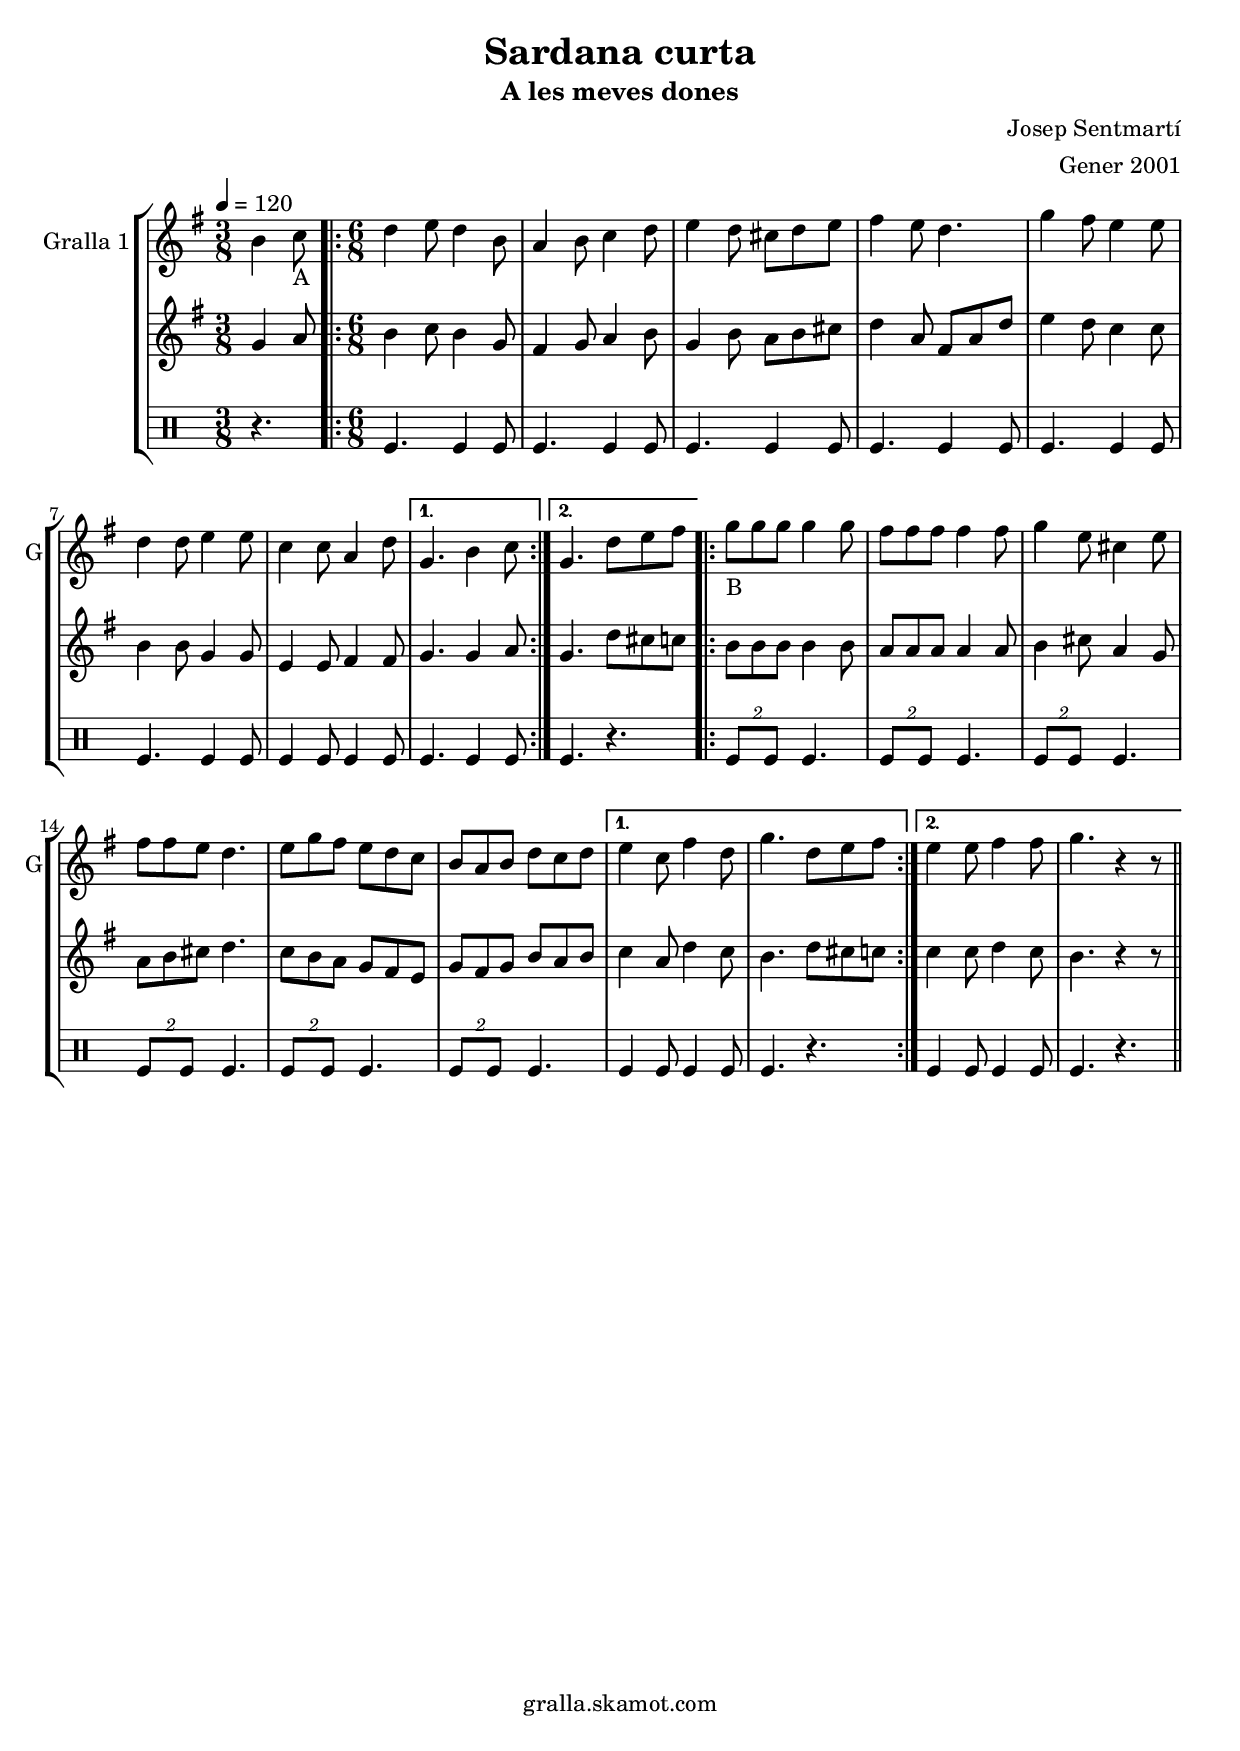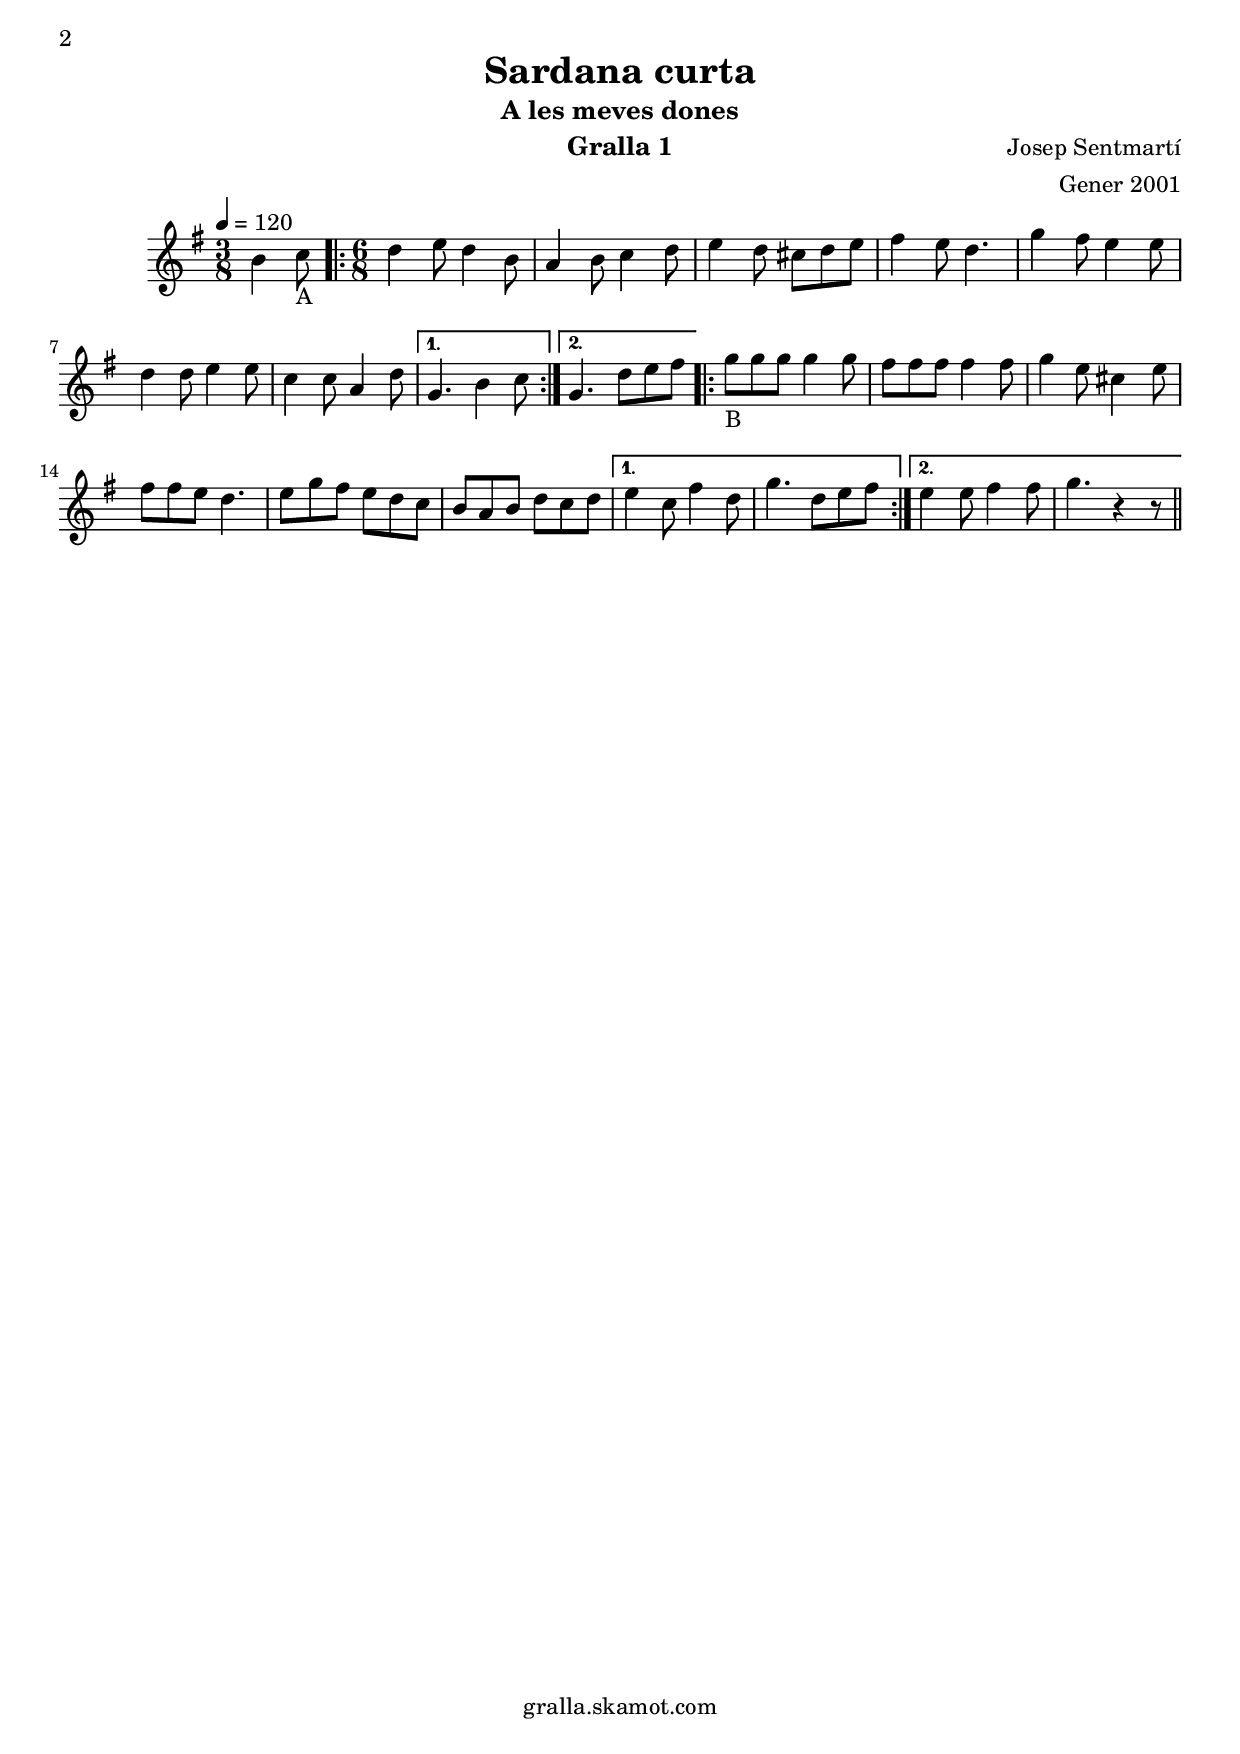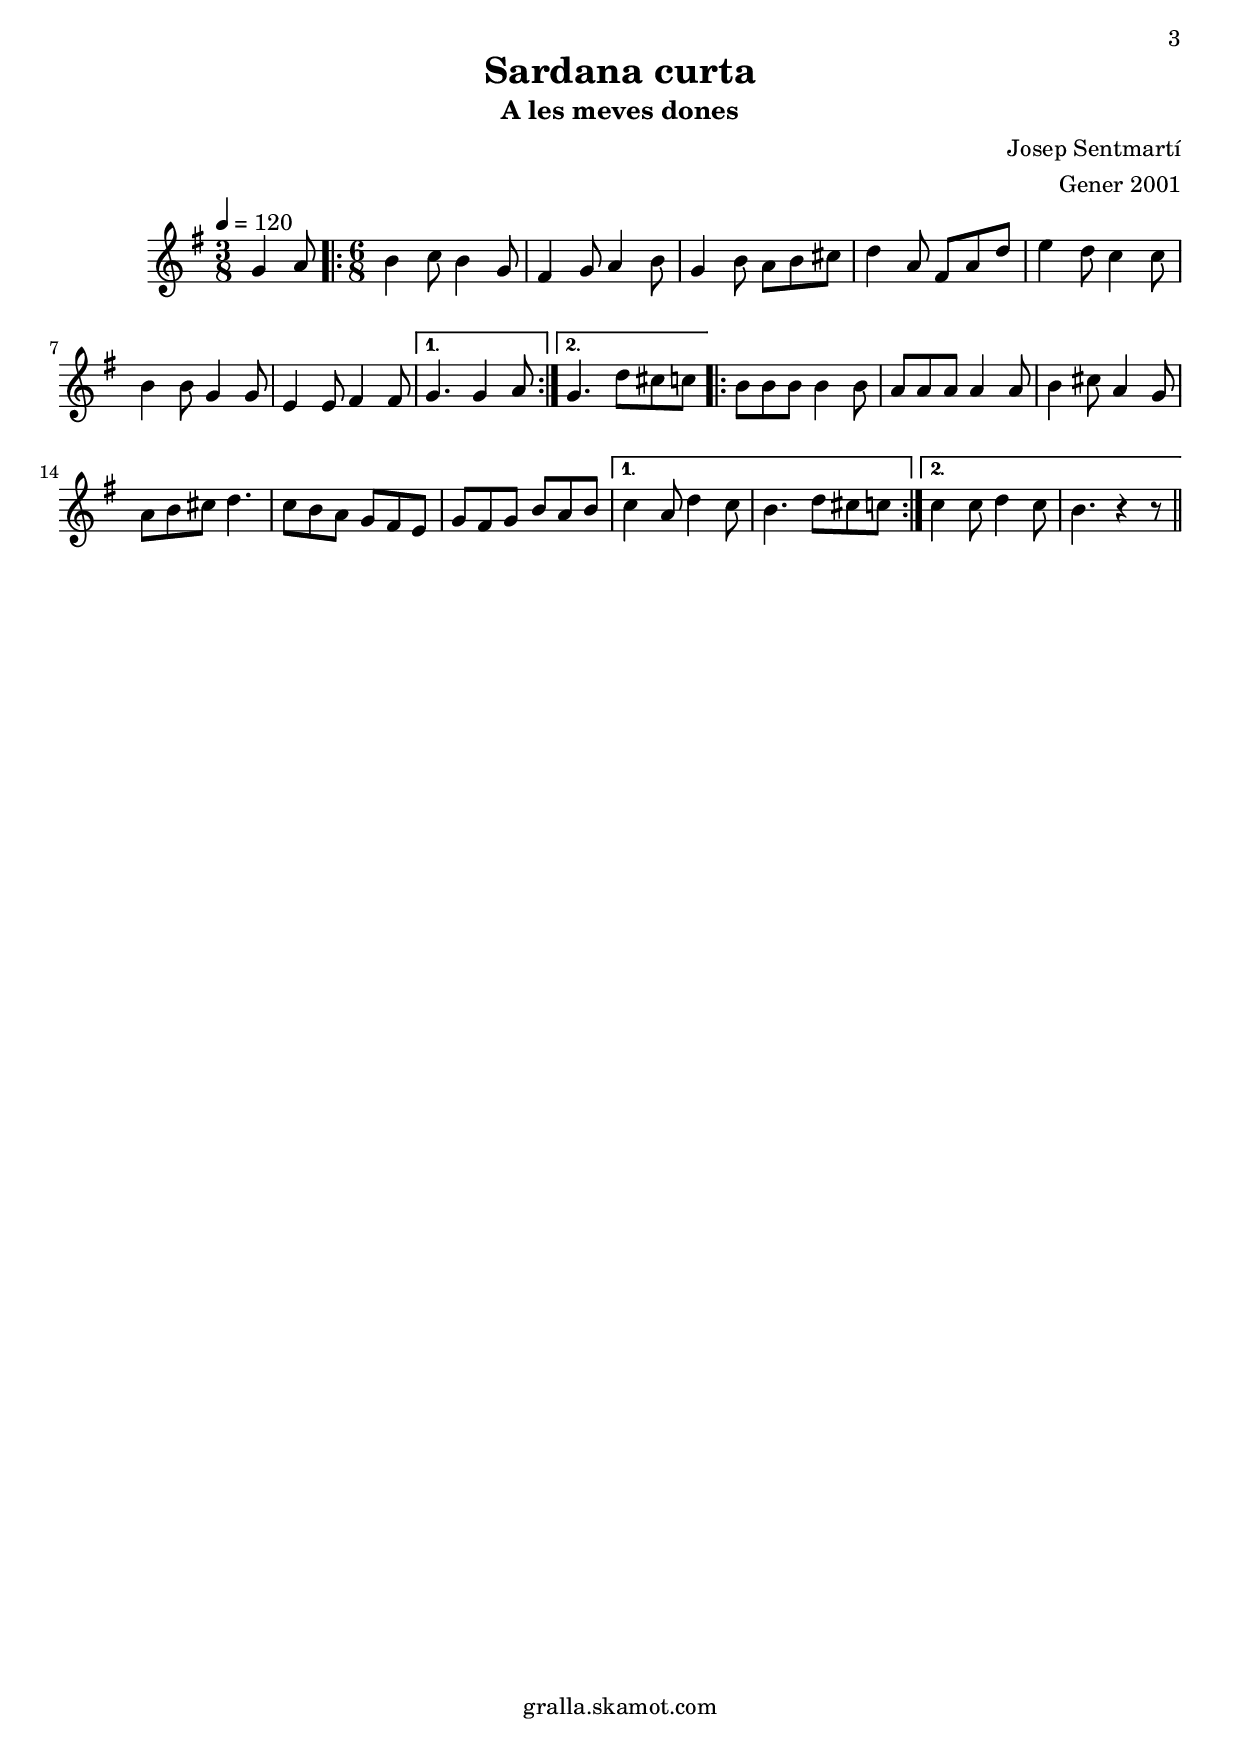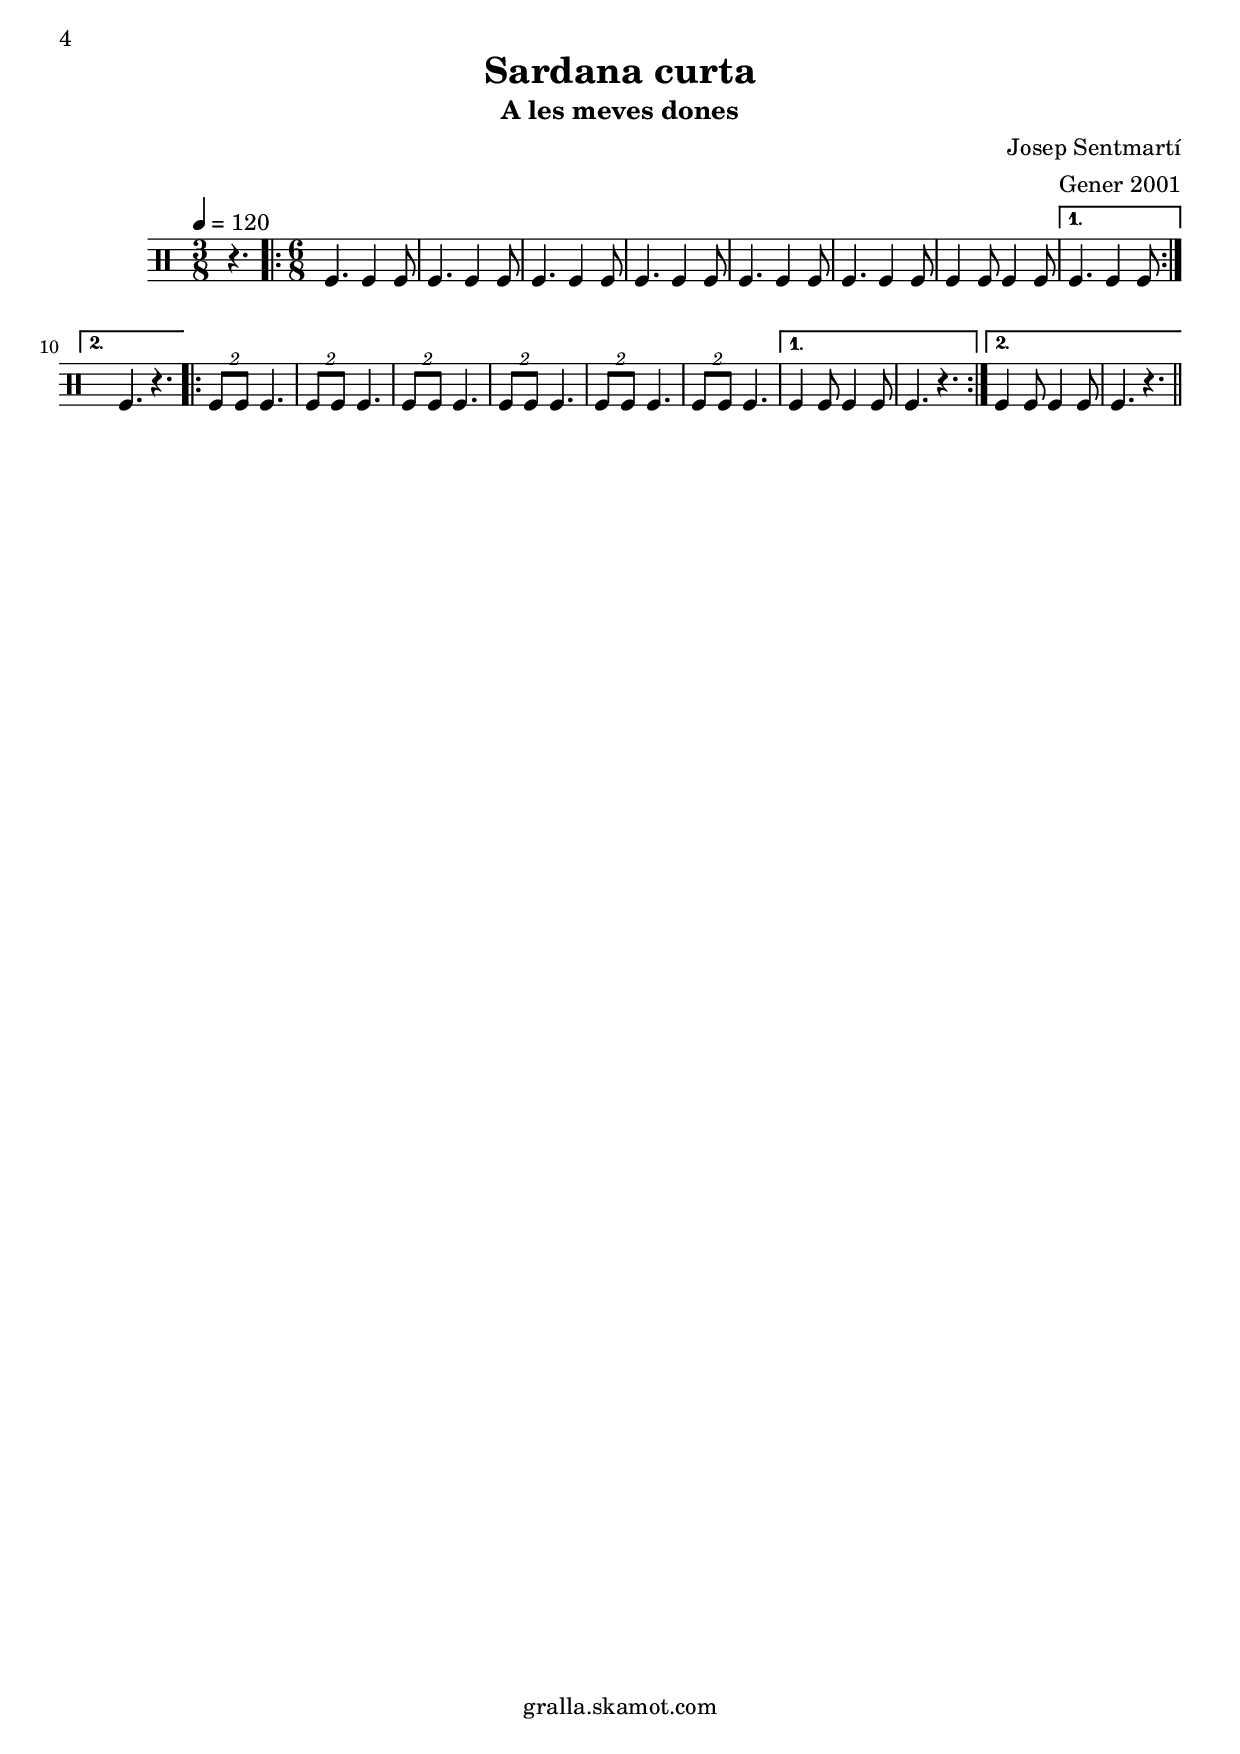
\version "2.16.2"

\header {
  dedication=""
  title="Sardana curta"
  subtitle="A les meves dones"
  subsubtitle=""
  poet=""
  meter=""
  piece=""
  composer="Josep Sentmartí"
  arranger="Gener 2001"
  opus=""
  instrument=""
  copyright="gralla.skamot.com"
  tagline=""
}

liniaroAa =
\relative b'
{
  \tempo 4=120
  \clef treble
  \key g \major
  \time 3/8
  b4 c8 _"A"  |
  \time 6/8   \repeat volta 2 { d4 e8 d4 b8  |
  a4 b8 c4 d8  |
  e4 d8 cis d e  |
  %05
  fis4 e8 d4.  |
  g4 fis8 e4 e8  |
  d4 d8 e4 e8  |
  c4 c8 a4 d8 }
  \alternative { { g,4. b4 c8 }
  %10
  { g4. d'8 e fis } }
  \repeat volta 2 { g8 _"B
" g g g4 g8  |
  fis8 fis fis fis4 fis8  |
  g4 e8 cis4 e8  |
  fis8 fis e d4.  |
  %15
  e8 g fis e d c  |
  b8 a b d c d }
  \alternative { { e4 c8 fis4 d8  |
  g4. d8 e fis }
  { e4 e8 fis4 fis8  |
  %20
  g4. r4 r8 } } \bar "||"
}

liniaroAb =
\relative g'
{
  \tempo 4=120
  \clef treble
  \key g \major
  \time 3/8
  g4 a8  |
  \time 6/8   \repeat volta 2 { b4 c8 b4 g8  |
  fis4 g8 a4 b8  |
  g4 b8 a b cis  |
  %05
  d4 a8 fis a d  |
  e4 d8 c4 c8  |
  b4 b8 g4 g8  |
  e4 e8 fis4 fis8 }
  \alternative { { g4. g4 a8 }
  %10
  { g4. d'8 cis c } }
  \repeat volta 2 { b8 b b b4 b8  |
  a8 a a a4 a8  |
  b4 cis8 a4 g8  |
  a8 b cis d4.  |
  %15
  c8 b a g fis e  |
  g8 fis g b a b }
  \alternative { { c4 a8 d4 c8  |
  b4. d8 cis c }
  { c4 c8 d4 c8  |
  %20
  b4. r4 r8 } } \bar "||"
}

liniaroAc =
\drummode
{
  \tempo 4=120
  \time 3/8
  r4.  |
  \time 6/8   \repeat volta 2 { tomfl4. tomfl4 tomfl8  |
  tomfl4. tomfl4 tomfl8  |
  tomfl4. tomfl4 tomfl8  |
  %05
  tomfl4. tomfl4 tomfl8  |
  tomfl4. tomfl4 tomfl8  |
  tomfl4. tomfl4 tomfl8  |
  tomfl4 tomfl8 tomfl4 tomfl8 }
  \alternative { { tomfl4. tomfl4 tomfl8 }
  %10
  { tomfl4. r } }
  \repeat volta 2 { \times 3/2 { tomfl8 tomfl } tomfl4.  |
  \times 3/2 { tomfl8 tomfl } tomfl4.  |
  \times 3/2 { tomfl8 tomfl } tomfl4.  |
  \times 3/2 { tomfl8 tomfl } tomfl4.  |
  %15
  \times 3/2 { tomfl8 tomfl } tomfl4.  |
  \times 3/2 { tomfl8 tomfl } tomfl4. }
  \alternative { { tomfl4 tomfl8 tomfl4 tomfl8  |
  tomfl4. r }
  { tomfl4 tomfl8 tomfl4 tomfl8  |
  %20
  tomfl4. r } } \bar "||"
}

\bookpart {
  \score {
    \new StaffGroup {
      \override Score.RehearsalMark.self-alignment-X = #LEFT
      <<
        \new Staff \with {instrumentName = #"Gralla 1" shortInstrumentName = #"G"} \liniaroAa
        \new Staff \with {instrumentName = #"" shortInstrumentName = #" "} \liniaroAb
        \new DrumStaff \with {instrumentName = #"" shortInstrumentName = #" "} \liniaroAc
      >>
    }
    \layout {}
  }
  \score { \unfoldRepeats
    \new StaffGroup {
      \override Score.RehearsalMark.self-alignment-X = #LEFT
      <<
        \new Staff \with {instrumentName = #"Gralla 1" shortInstrumentName = #"G"} \liniaroAa
        \new Staff \with {instrumentName = #"" shortInstrumentName = #" "} \liniaroAb
        \new DrumStaff \with {instrumentName = #"" shortInstrumentName = #" "} \liniaroAc
      >>
    }
    \midi {
      \set Staff.midiInstrument = "oboe"
      \set DrumStaff.midiInstrument = "drums"
    }
  }
}

\bookpart {
  \header {instrument="Gralla 1"}
  \score {
    \new StaffGroup {
      \override Score.RehearsalMark.self-alignment-X = #LEFT
      <<
        \new Staff \liniaroAa
      >>
    }
    \layout {}
  }
  \score { \unfoldRepeats
    \new StaffGroup {
      \override Score.RehearsalMark.self-alignment-X = #LEFT
      <<
        \new Staff \liniaroAa
      >>
    }
    \midi {
      \set Staff.midiInstrument = "oboe"
      \set DrumStaff.midiInstrument = "drums"
    }
  }
}

\bookpart {
  \header {instrument=""}
  \score {
    \new StaffGroup {
      \override Score.RehearsalMark.self-alignment-X = #LEFT
      <<
        \new Staff \liniaroAb
      >>
    }
    \layout {}
  }
  \score { \unfoldRepeats
    \new StaffGroup {
      \override Score.RehearsalMark.self-alignment-X = #LEFT
      <<
        \new Staff \liniaroAb
      >>
    }
    \midi {
      \set Staff.midiInstrument = "oboe"
      \set DrumStaff.midiInstrument = "drums"
    }
  }
}

\bookpart {
  \header {instrument=""}
  \score {
    \new StaffGroup {
      \override Score.RehearsalMark.self-alignment-X = #LEFT
      <<
        \new DrumStaff \liniaroAc
      >>
    }
    \layout {}
  }
  \score { \unfoldRepeats
    \new StaffGroup {
      \override Score.RehearsalMark.self-alignment-X = #LEFT
      <<
        \new DrumStaff \liniaroAc
      >>
    }
    \midi {
      \set Staff.midiInstrument = "oboe"
      \set DrumStaff.midiInstrument = "drums"
    }
  }
}

